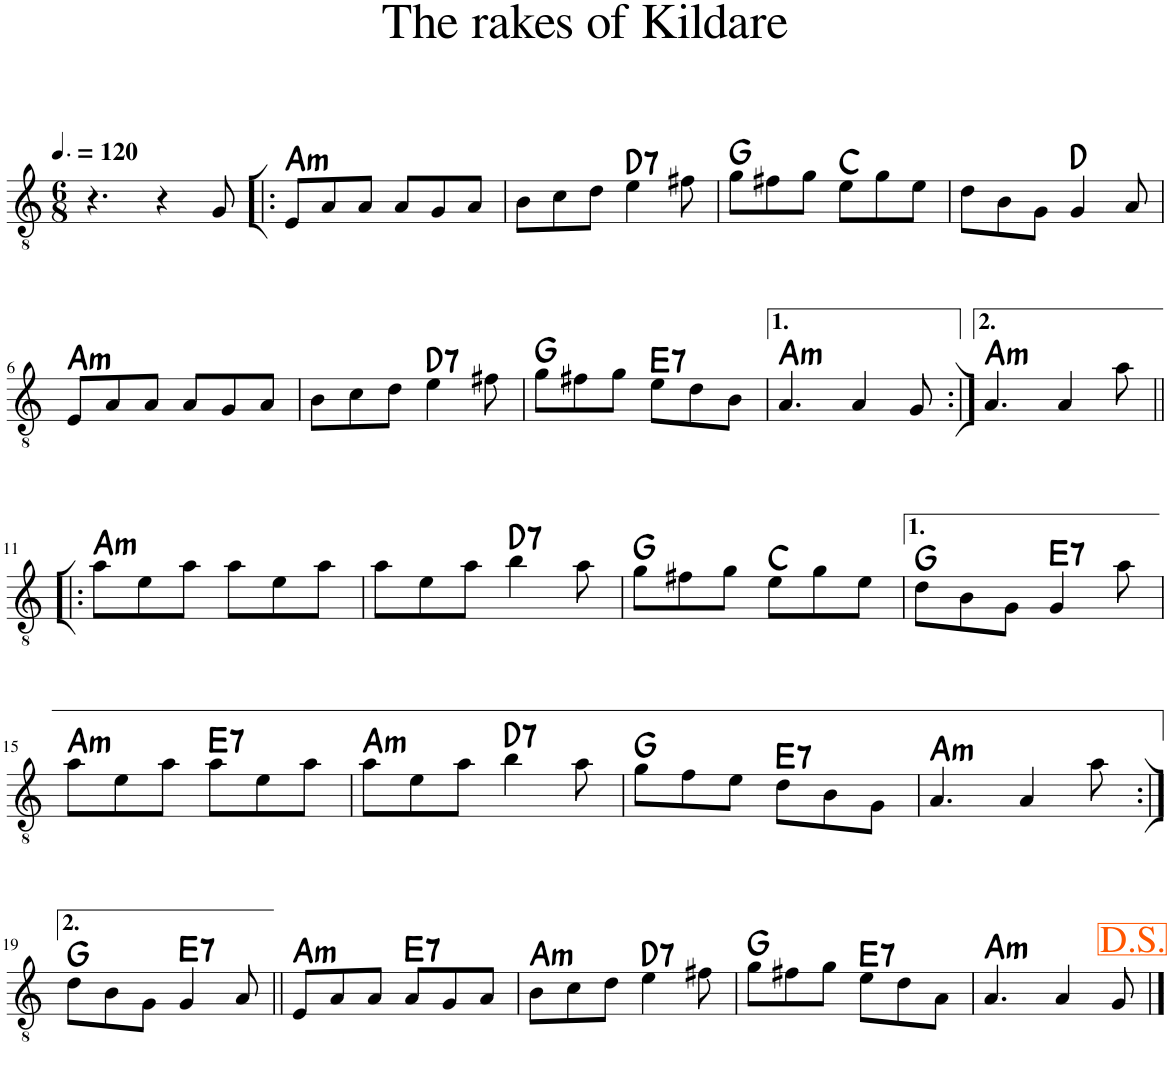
**kern	**harte
*part1	*part1
*staff1	*
*I"Classical Guitar	*
*I'Guit.	*
*clefGv2	*
*k[]	*
*M6/8	*
*MM180	*
=1	=1
4.r	.
4r	.
8G/	.
=2!|:	=2!|:
!	!LO:H:kt=m
8E/L	A:min
8A/	.
8A/J	.
8A/L	.
8G/	.
8A/J	.
=3	=3
8B\L	.
8c\	.
8d\J	.
!	!LO:H:kt=7
4e\	D:7
8f#X\	.
=4	=4
8g\L	G:maj
8f#X\	.
8g\J	.
8e\L	C:maj
8g\	.
8e\J	.
=5	=5
8d\L	.
8B\	.
8G\J	.
4G/	D:maj
8A/	.
!!LO:LB:g=z
=6	=6
!	!LO:H:kt=m
8E/L	A:min
8A/	.
8A/J	.
8A/L	.
8G/	.
8A/J	.
=7	=7
8B\L	.
8c\	.
8d\J	.
!	!LO:H:kt=7
4e\	D:7
8f#X\	.
=8	=8
8g\L	G:maj
8f#X\	.
8g\J	.
!	!LO:H:kt=7
8e\L	E:7
8d\	.
8B\J	.
=9	=9
!	!LO:H:kt=m
4.A/	A:min
4A/	.
8G/	.
=10:|!	=10:|!
!	!LO:H:kt=m
4.A/	A:min
4A/	.
8a\	.
!!LO:LB:g=z
=11!|:	=11!|:
!	!LO:H:kt=m
8a\L	A:min
8e\	.
8a\J	.
8a\L	.
8e\	.
8a\J	.
=12	=12
8a\L	.
8e\	.
8a\J	.
!	!LO:H:kt=7
4b\	D:7
8a\	.
=13	=13
8g\L	G:maj
8f#X\	.
8g\J	.
8e\L	C:maj
8g\	.
8e\J	.
=14	=14
8d\L	G:maj
8B\	.
8G\J	.
!	!LO:H:kt=7
4G/	E:7
8a\	.
!!LO:LB:g=z
=15	=15
!	!LO:H:kt=m
8a\L	A:min
8e\	.
8a\J	.
!	!LO:H:kt=7
8a\L	E:7
8e\	.
8a\J	.
=16	=16
!	!LO:H:kt=m
8a\L	A:min
8e\	.
8a\J	.
!	!LO:H:kt=7
4b\	D:7
8a\	.
=17	=17
8g\L	G:maj
8f\	.
8e\J	.
!	!LO:H:kt=7
8d\L	E:7
8B\	.
8G\J	.
=18	=18
!	!LO:H:kt=m
4.A/	A:min
4A/	.
8a\	.
!!LO:LB:g=z
=19:|!	=19:|!
8d\L	G:maj
8B\	.
8G\J	.
!	!LO:H:kt=7
4G/	E:7
8A/	.
=20||	=20||
!	!LO:H:kt=m
8E/L	A:min
8A/	.
8A/J	.
!	!LO:H:kt=7
8A/L	E:7
8G/	.
8A/J	.
=21	=21
!	!LO:H:kt=m
8B\L	A:min
8c\	.
8d\J	.
!	!LO:H:kt=7
4e\	D:7
8f#X\	.
=22	=22
8g\L	G:maj
8f#X\	.
8g\J	.
!	!LO:H:kt=7
8e\L	E:7
8d\	.
8A\J	.
=23	=23
!	!LO:H:kt=m
4.A/	A:min
4A/	.
8G/	.
==	==
*-	*-
